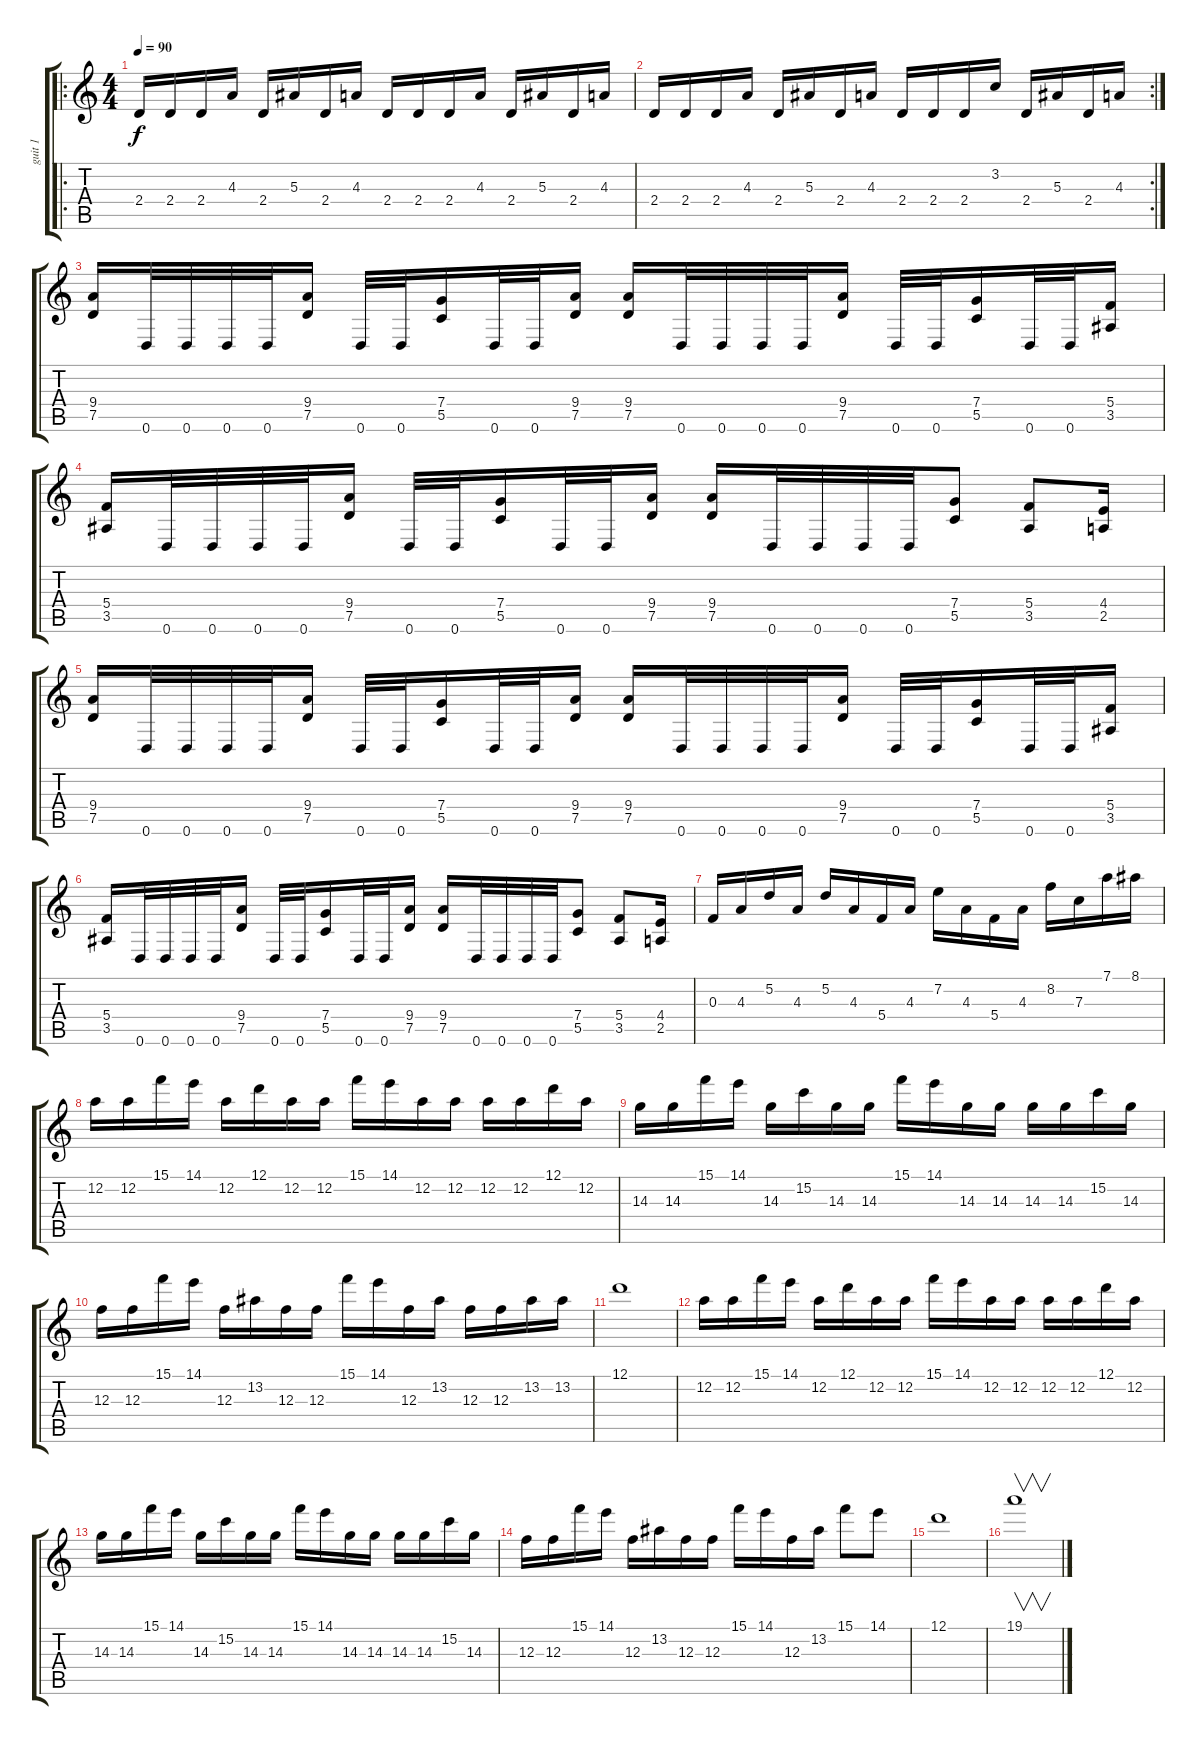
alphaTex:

\track ("guit 1" "guit 1") {instrument distortionguitar}
\staff {score tabs}
\tuning (D4 A3 F3 C3 G2 D2) {hide}
\ro
\ts (4 4)
\tempo 90
\clef g2
\ks c
2.4.16{dy f} 2.4.16 2.4.16 4.3.16 2.4.16 5.3.16 2.4.16 4.3.16 2.4.16 2.4.16 2.4.16 4.3.16 2.4.16 5.3.16 2.4.16 4.3.16 |
\rc 2
2.4.16 2.4.16 2.4.16 4.3.16 2.4.16 5.3.16 2.4.16 4.3.16 2.4.16 2.4.16 2.4.16 3.2.16 2.4.16 5.3.16 2.4.16 4.3.16 |
(9.4 7.5).16 0.6.32 0.6.32 0.6.32 0.6.32 (9.4 7.5).16 0.6.32 0.6.32 (7.4 5.5).16 0.6.32 0.6.32 (9.4 7.5).16 (9.4 7.5).16 0.6.32 0.6.32 0.6.32 0.6.32 (9.4 7.5).16 0.6.32 0.6.32 (7.4 5.5).16 0.6.32 0.6.32 (5.4 3.5).16 |
(5.4 3.5).16 0.6.32 0.6.32 0.6.32 0.6.32 (9.4 7.5).16 0.6.32 0.6.32 (7.4 5.5).16 0.6.32 0.6.32 (9.4 7.5).16 (9.4 7.5).16 0.6.32 0.6.32 0.6.32 0.6.32 (7.4 5.5).8 (5.4 3.5).8 (4.4 2.5).16 |
(9.4 7.5).16 0.6.32 0.6.32 0.6.32 0.6.32 (9.4 7.5).16 0.6.32 0.6.32 (7.4 5.5).16 0.6.32 0.6.32 (9.4 7.5).16 (9.4 7.5).16 0.6.32 0.6.32 0.6.32 0.6.32 (9.4 7.5).16 0.6.32 0.6.32 (7.4 5.5).16 0.6.32 0.6.32 (5.4 3.5).16 |
(5.4 3.5).16 0.6.32 0.6.32 0.6.32 0.6.32 (9.4 7.5).16 0.6.32 0.6.32 (7.4 5.5).16 0.6.32 0.6.32 (9.4 7.5).16 (9.4 7.5).16 0.6.32 0.6.32 0.6.32 0.6.32 (7.4 5.5).8 (5.4 3.5).8 (4.4 2.5).16 |
0.3.16 4.3.16 5.2.16 4.3.16 5.2.16 4.3.16 5.4.16 4.3.16 7.2.16 4.3.16 5.4.16 4.3.16 8.2.16 7.3.16 7.1.16 8.1.16 |
12.2.16 12.2.16 15.1.16 14.1.16 12.2.16 12.1.16 12.2.16 12.2.16 15.1.16 14.1.16 12.2.16 12.2.16 12.2.16 12.2.16 12.1.16 12.2.16 |
14.3.16 14.3.16 15.1.16 14.1.16 14.3.16 15.2.16 14.3.16 14.3.16 15.1.16 14.1.16 14.3.16 14.3.16 14.3.16 14.3.16 15.2.16 14.3.16 |
12.3.16 12.3.16 15.1.16 14.1.16 12.3.16 13.2.16 12.3.16 12.3.16 15.1.16 14.1.16 12.3.16 13.2.16 12.3.16 12.3.16 13.2.16 13.2.16 |
12.1.1 |
12.2.16 12.2.16 15.1.16 14.1.16 12.2.16 12.1.16 12.2.16 12.2.16 15.1.16 14.1.16 12.2.16 12.2.16 12.2.16 12.2.16 12.1.16 12.2.16 |
14.3.16 14.3.16 15.1.16 14.1.16 14.3.16 15.2.16 14.3.16 14.3.16 15.1.16 14.1.16 14.3.16 14.3.16 14.3.16 14.3.16 15.2.16 14.3.16 |
12.3.16 12.3.16 15.1.16 14.1.16 12.3.16 13.2.16 12.3.16 12.3.16 15.1.16 14.1.16 12.3.16 13.2.16 15.1.8 14.1.8 |
12.1.1 |
19.1.1{v}
